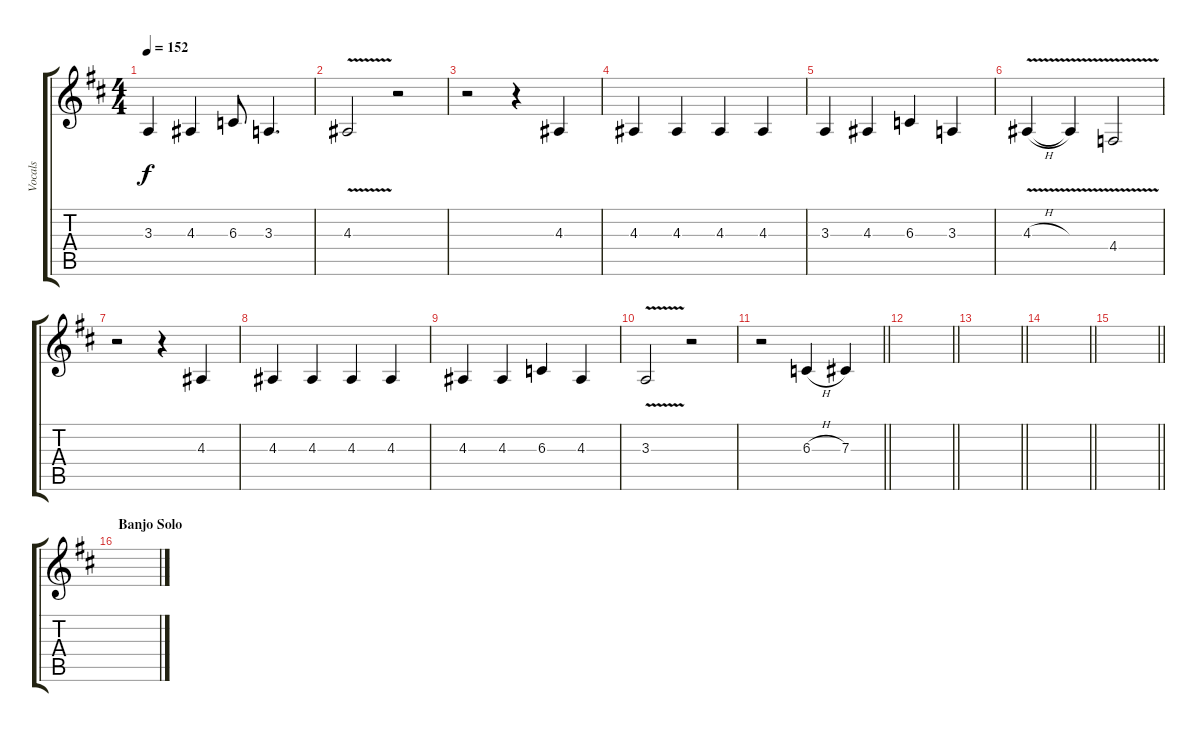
\track ("Vocals" "Vocals") {instrument trumpet}
\staff {score tabs}
\tuning (Eb4 Bb3 Gb3 Db3 Ab2 Eb2) {hide}
\ts (4 4)
\tempo 152
\clef g2
\ks d
3.3.4{dy f} 4.3.4 6.3.8 3.3.4{d} |
4.3{v}.2 r.2 |
r.2 r.4 4.3.4 |
4.3.4 4.3.4 4.3.4 4.3.4 |
3.3.4 4.3.4 6.3.4 3.3.4 |
4.3{v h}.4 4.3{v t}.4 4.4{v}.2 |
r.2 r.4 4.3.4 |
4.3.4 4.3.4 4.3.4 4.3.4 |
4.3.4 4.3.4 6.3.4 4.3.4 |
3.3{v}.2 r.2 |
\barLineRight lightlight
r.2 6.3{h}.4 7.3.4 |
\barLineRight lightlight
|
\barLineRight lightlight
|
\barLineRight lightlight
|
\barLineRight lightlight
|
\section ("" "Banjo Solo")
